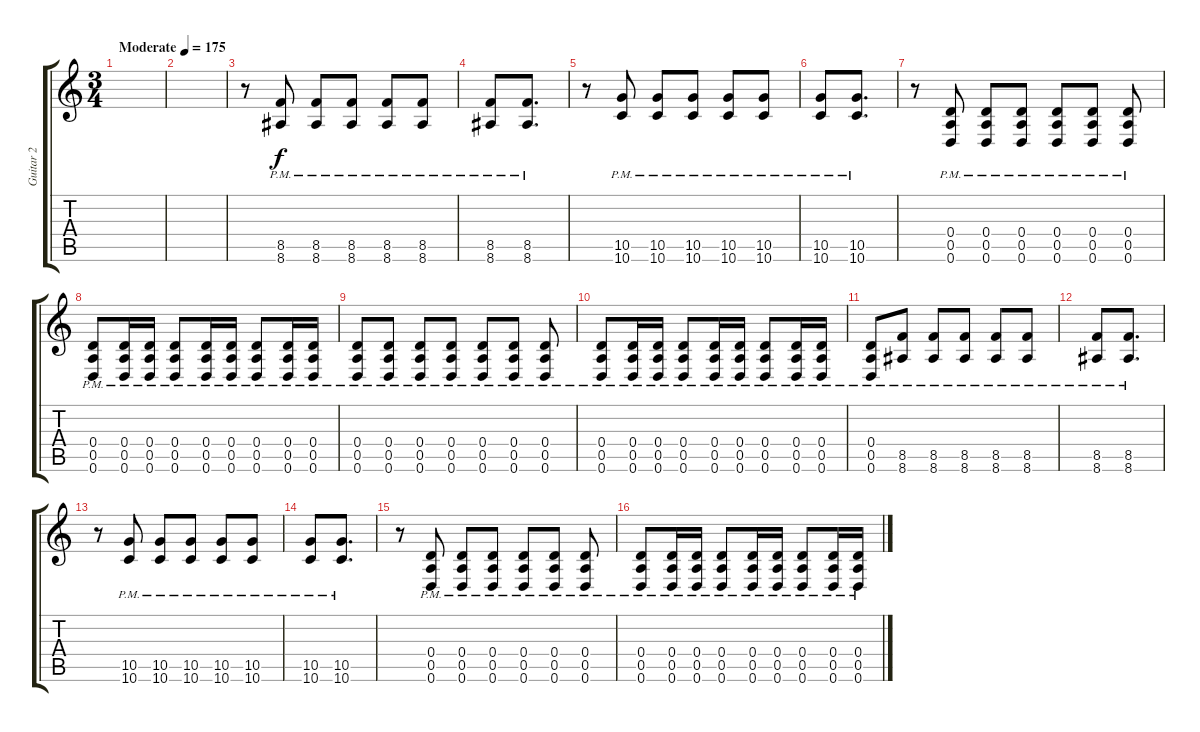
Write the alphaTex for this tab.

\track ("Guitar 2" "Guitar 2") {instrument distortionguitar}
\staff {score tabs}
\tuning (E4 B3 G3 D3 A2 D2) {hide}
\ts (3 4)
\tempo (175 "Moderate")
\clef g2
\ks c
|
|
r.8 (8.5{pm} 8.6{pm}).8 (8.5{pm} 8.6{pm}).8 (8.5{pm} 8.6{pm}).8 (8.5{pm} 8.6{pm}).8 (8.5{pm} 8.6{pm}).8 |
(8.5{pm} 8.6{pm}).8 (8.5{pm} 8.6{pm}).8{d} |
r.8 (10.5{pm} 10.6{pm}).8 (10.5{pm} 10.6{pm}).8 (10.5{pm} 10.6{pm}).8 (10.5{pm} 10.6{pm}).8 (10.5{pm} 10.6{pm}).8 |
(10.5{pm} 10.6{pm}).8 (10.5{pm} 10.6{pm}).8{d} |
r.8 (0.4{pm} 0.5{pm} 0.6{pm}).8 (0.4{pm} 0.5{pm} 0.6{pm}).8 (0.4{pm} 0.5{pm} 0.6{pm}).8 (0.4{pm} 0.5{pm} 0.6{pm}).8 (0.4{pm} 0.5{pm} 0.6{pm}).8 (0.4{pm} 0.5{pm} 0.6{pm}).8 |
(0.4{pm} 0.5{pm} 0.6{pm}).8 (0.4{pm} 0.5{pm} 0.6{pm}).16 (0.4{pm} 0.5{pm} 0.6{pm}).16 (0.4{pm} 0.5{pm} 0.6{pm}).8 (0.4{pm} 0.5{pm} 0.6{pm}).16 (0.4{pm} 0.5{pm} 0.6{pm}).16 (0.4{pm} 0.5{pm} 0.6{pm}).8 (0.4{pm} 0.5{pm} 0.6{pm}).16 (0.4{pm} 0.5{pm} 0.6{pm}).16 |
(0.4{pm} 0.5{pm} 0.6{pm}).8 (0.4{pm} 0.5{pm} 0.6{pm}).8 (0.4{pm} 0.5{pm} 0.6{pm}).8 (0.4{pm} 0.5{pm} 0.6{pm}).8 (0.4{pm} 0.5{pm} 0.6{pm}).8 (0.4{pm} 0.5{pm} 0.6{pm}).8 (0.4{pm} 0.5{pm} 0.6{pm}).8 |
(0.4{pm} 0.5{pm} 0.6{pm}).8 (0.4{pm} 0.5{pm} 0.6{pm}).16 (0.4{pm} 0.5{pm} 0.6{pm}).16 (0.4{pm} 0.5{pm} 0.6{pm}).8 (0.4{pm} 0.5{pm} 0.6{pm}).16 (0.4{pm} 0.5{pm} 0.6{pm}).16 (0.4{pm} 0.5{pm} 0.6{pm}).8 (0.4{pm} 0.5{pm} 0.6{pm}).16 (0.4{pm} 0.5{pm} 0.6{pm}).16 |
(0.4{pm} 0.5{pm} 0.6{pm}).8 (8.5{pm} 8.6{pm}).8 (8.5{pm} 8.6{pm}).8 (8.5{pm} 8.6{pm}).8 (8.5{pm} 8.6{pm}).8 (8.5{pm} 8.6{pm}).8 |
(8.5{pm} 8.6{pm}).8 (8.5{pm} 8.6{pm}).8{d} |
r.8 (10.5{pm} 10.6{pm}).8 (10.5{pm} 10.6{pm}).8 (10.5{pm} 10.6{pm}).8 (10.5{pm} 10.6{pm}).8 (10.5{pm} 10.6{pm}).8 |
(10.5{pm} 10.6{pm}).8 (10.5{pm} 10.6{pm}).8{d} |
r.8 (0.4{pm} 0.5{pm} 0.6{pm}).8 (0.4{pm} 0.5{pm} 0.6{pm}).8 (0.4{pm} 0.5{pm} 0.6{pm}).8 (0.4{pm} 0.5{pm} 0.6{pm}).8 (0.4{pm} 0.5{pm} 0.6{pm}).8 (0.4{pm} 0.5{pm} 0.6{pm}).8 |
(0.4{pm} 0.5{pm} 0.6{pm}).8 (0.4{pm} 0.5{pm} 0.6{pm}).16 (0.4{pm} 0.5{pm} 0.6{pm}).16 (0.4{pm} 0.5{pm} 0.6{pm}).8 (0.4{pm} 0.5{pm} 0.6{pm}).16 (0.4{pm} 0.5{pm} 0.6{pm}).16 (0.4{pm} 0.5{pm} 0.6{pm}).8 (0.4{pm} 0.5{pm} 0.6{pm}).16 (0.4{pm} 0.5{pm} 0.6{pm}).16
